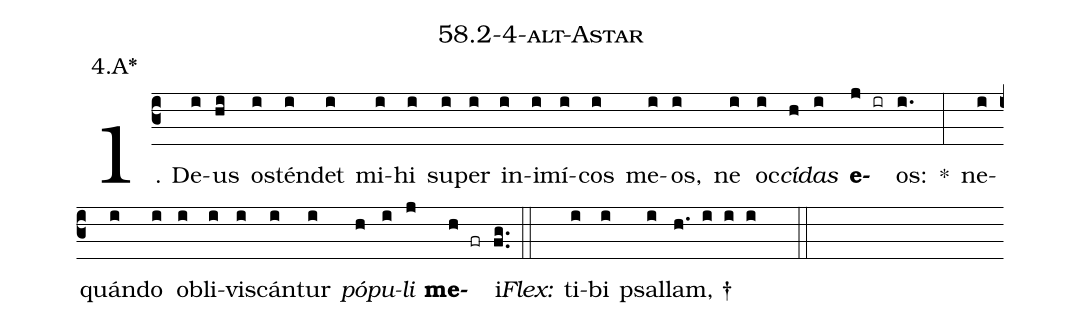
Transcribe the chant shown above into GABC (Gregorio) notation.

name: 58.2-4-alt-Astar;
annotation: 4.A*;
%%
(c3)1. De(i)us(hi) os(i)tén(i)det(i) mi(i)hi(i) su(i)per(i) in(i)i(i)mí(i)cos(i) me(i)os,(i) ne(i) oc(i)<i>cí</i>(h)<i>das</i>(i) <b>e</b>(j ir)os:(i.) *(:) ne(i)quán(i)do(i) ob(i)li(i)vis(i)cán(i)tur(i) <i>pó</i>(h)<i>pu</i>(i)<i>li</i>(j) <b>me</b>(h fr)i.(fg..) (::)
<i>Flex:</i>()  ti(i)bi(i) psal(i)lam, †(h. i i i  ::)
